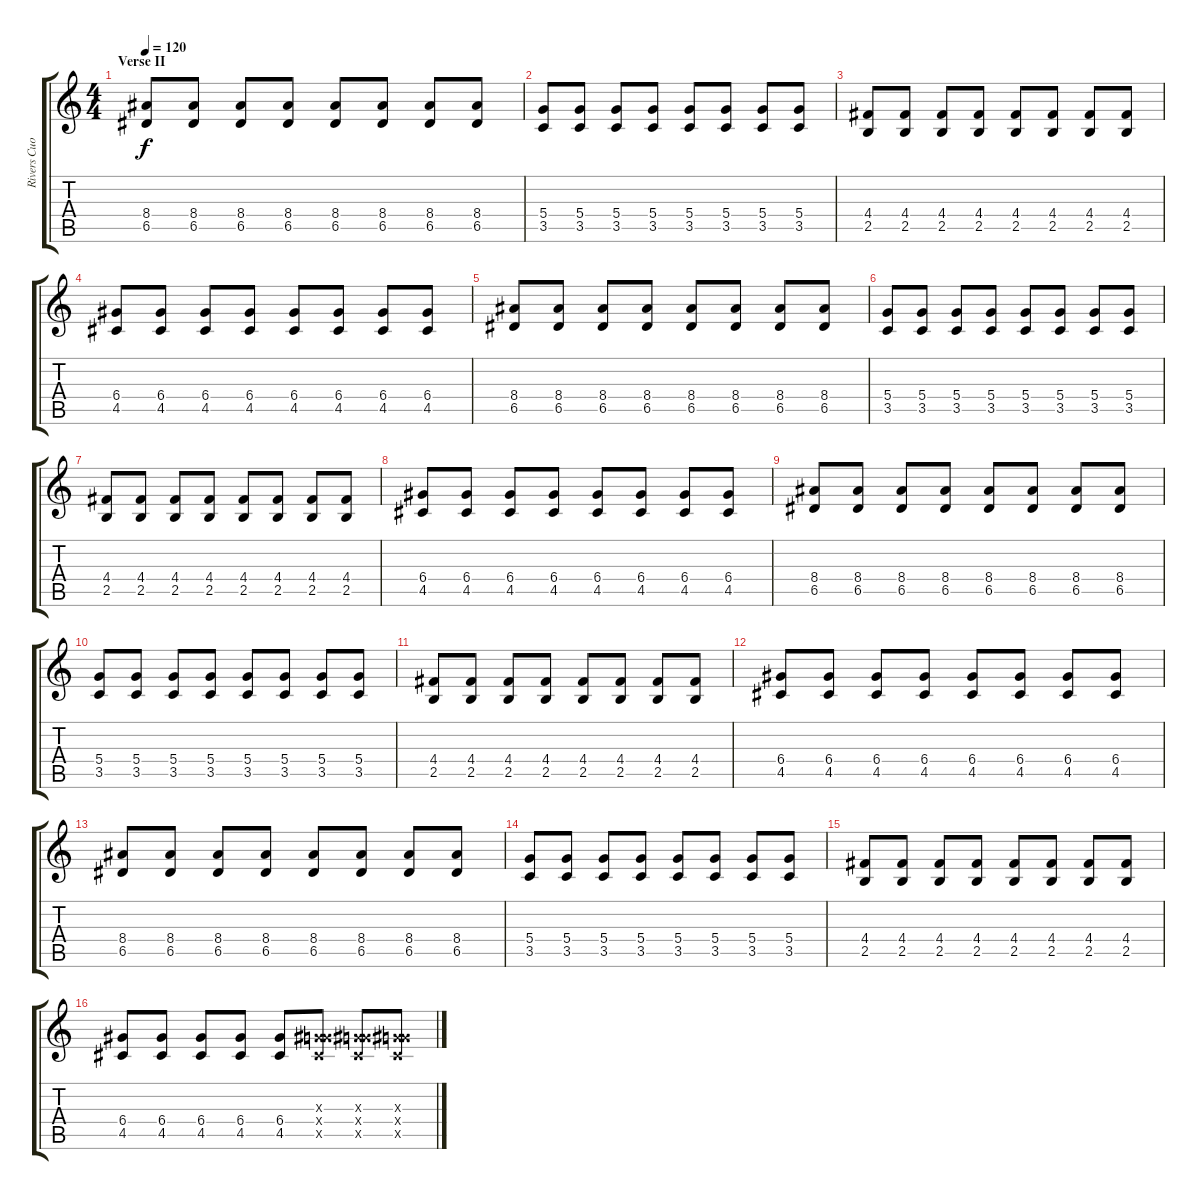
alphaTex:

\track ("Rivers Cuomo" "Rivers Cuo") {instrument distortionguitar}
\staff {score tabs}
\tuning (E4 B3 G3 D3 A2 E2) {hide}
\ts (4 4)
\section ("" "Verse II")
\tempo 120
\clef g2
\ks c
(8.4 6.5).8{dy f} (8.4 6.5).8 (8.4 6.5).8 (8.4 6.5).8 (8.4 6.5).8 (8.4 6.5).8 (8.4 6.5).8 (8.4 6.5).8 |
(5.4 3.5).8 (5.4 3.5).8 (5.4 3.5).8 (5.4 3.5).8 (5.4 3.5).8 (5.4 3.5).8 (5.4 3.5).8 (5.4 3.5).8 |
(4.4 2.5).8 (4.4 2.5).8 (4.4 2.5).8 (4.4 2.5).8 (4.4 2.5).8 (4.4 2.5).8 (4.4 2.5).8 (4.4 2.5).8 |
(6.4 4.5).8 (6.4 4.5).8 (6.4 4.5).8 (6.4 4.5).8 (6.4 4.5).8 (6.4 4.5).8 (6.4 4.5).8 (6.4 4.5).8 |
(8.4 6.5).8 (8.4 6.5).8 (8.4 6.5).8 (8.4 6.5).8 (8.4 6.5).8 (8.4 6.5).8 (8.4 6.5).8 (8.4 6.5).8 |
(5.4 3.5).8 (5.4 3.5).8 (5.4 3.5).8 (5.4 3.5).8 (5.4 3.5).8 (5.4 3.5).8 (5.4 3.5).8 (5.4 3.5).8 |
(4.4 2.5).8 (4.4 2.5).8 (4.4 2.5).8 (4.4 2.5).8 (4.4 2.5).8 (4.4 2.5).8 (4.4 2.5).8 (4.4 2.5).8 |
(6.4 4.5).8 (6.4 4.5).8 (6.4 4.5).8 (6.4 4.5).8 (6.4 4.5).8 (6.4 4.5).8 (6.4 4.5).8 (6.4 4.5).8 |
(8.4 6.5).8 (8.4 6.5).8 (8.4 6.5).8 (8.4 6.5).8 (8.4 6.5).8 (8.4 6.5).8 (8.4 6.5).8 (8.4 6.5).8 |
(5.4 3.5).8 (5.4 3.5).8 (5.4 3.5).8 (5.4 3.5).8 (5.4 3.5).8 (5.4 3.5).8 (5.4 3.5).8 (5.4 3.5).8 |
(4.4 2.5).8 (4.4 2.5).8 (4.4 2.5).8 (4.4 2.5).8 (4.4 2.5).8 (4.4 2.5).8 (4.4 2.5).8 (4.4 2.5).8 |
(6.4 4.5).8 (6.4 4.5).8 (6.4 4.5).8 (6.4 4.5).8 (6.4 4.5).8 (6.4 4.5).8 (6.4 4.5).8 (6.4 4.5).8 |
(8.4 6.5).8 (8.4 6.5).8 (8.4 6.5).8 (8.4 6.5).8 (8.4 6.5).8 (8.4 6.5).8 (8.4 6.5).8 (8.4 6.5).8 |
(5.4 3.5).8 (5.4 3.5).8 (5.4 3.5).8 (5.4 3.5).8 (5.4 3.5).8 (5.4 3.5).8 (5.4 3.5).8 (5.4 3.5).8 |
(4.4 2.5).8 (4.4 2.5).8 (4.4 2.5).8 (4.4 2.5).8 (4.4 2.5).8 (4.4 2.5).8 (4.4 2.5).8 (4.4 2.5).8 |
(6.4 4.5).8 (6.4 4.5).8 (6.4 4.5).8 (6.4 4.5).8 (6.4 4.5).8 (0.3{x} 6.4{x} 4.5{x}).8 (0.3{x} 6.4{x} 4.5{x}).8 (0.3{x} 6.4{x} 4.5{x}).8
